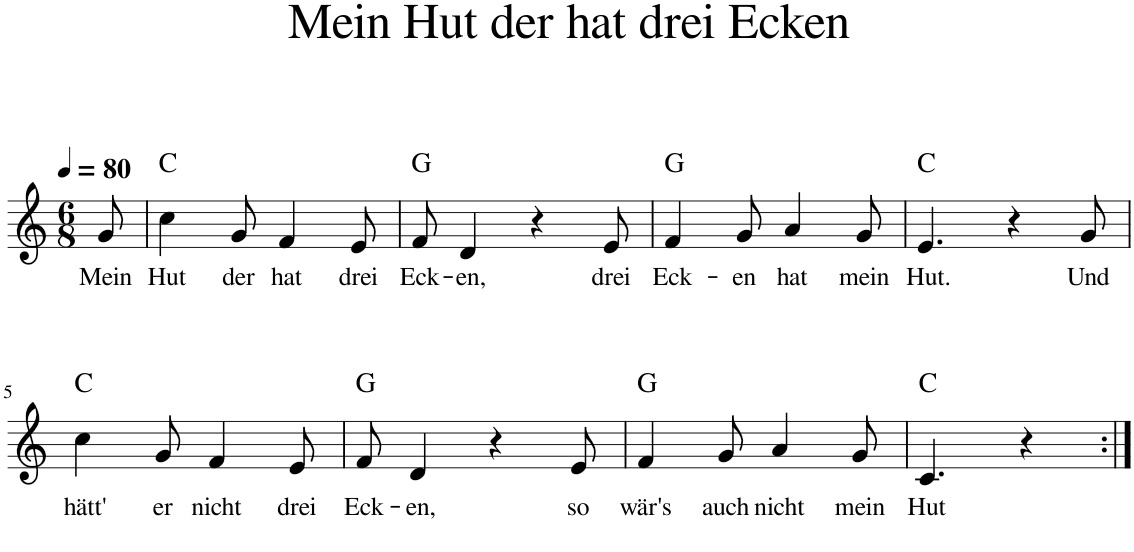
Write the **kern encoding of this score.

**kern	**text	**harte
*part1	*part1	*part1
*staff1	*staff1	*
*I"Piano	*	*
*I'Pno.	*	*
*clefG2	*	*
*k[]	*	*
*M6/8	*	*
*MM80	*	*
=	=	=
!	!LO:LY:b	!
8g/	Mein	.
=1	=1	=1
!	!LO:LY:b	!
4cc\	Hut	C:maj
!	!LO:LY:b	!
8g/	der	.
!	!LO:LY:b	!
4f/	hat	.
!	!LO:LY:b	!
8e/	drei	.
=2	=2	=2
!	!LO:LY:b	!
8f/	Eck-	G:maj
!	!LO:LY:b	!
4d/	-en,	.
4r	.	.
!	!LO:LY:b	!
8e/	drei	.
=3	=3	=3
!	!LO:LY:b	!
4f/	Eck-	G:maj
!	!LO:LY:b	!
8g/	-en	.
!	!LO:LY:b	!
4a/	hat	.
!	!LO:LY:b	!
8g/	mein	.
=4	=4	=4
!	!LO:LY:b	!
4.e/	Hut.	C:maj
4r	.	.
!	!LO:LY:b	!
8g/	Und	.
!!LO:LB:g=z
=5	=5	=5
!	!LO:LY:b	!
4cc\	hätt'	C:maj
!	!LO:LY:b	!
8g/	er	.
!	!LO:LY:b	!
4f/	nicht	.
!	!LO:LY:b	!
8e/	drei	.
=6	=6	=6
!	!LO:LY:b	!
8f/	Eck-	G:maj
!	!LO:LY:b	!
4d/	-en,	.
4r	.	.
!	!LO:LY:b	!
8e/	so	.
=7	=7	=7
!	!LO:LY:b	!
4f/	wär's	G:maj
!	!LO:LY:b	!
8g/	auch	.
!	!LO:LY:b	!
4a/	nicht	.
!	!LO:LY:b	!
8g/	mein	.
=8	=8	=8
!	!LO:LY:b	!
4.c/	Hut	C:maj
4r	.	.
=:|!	=:|!	=:|!
*-	*-	*-
